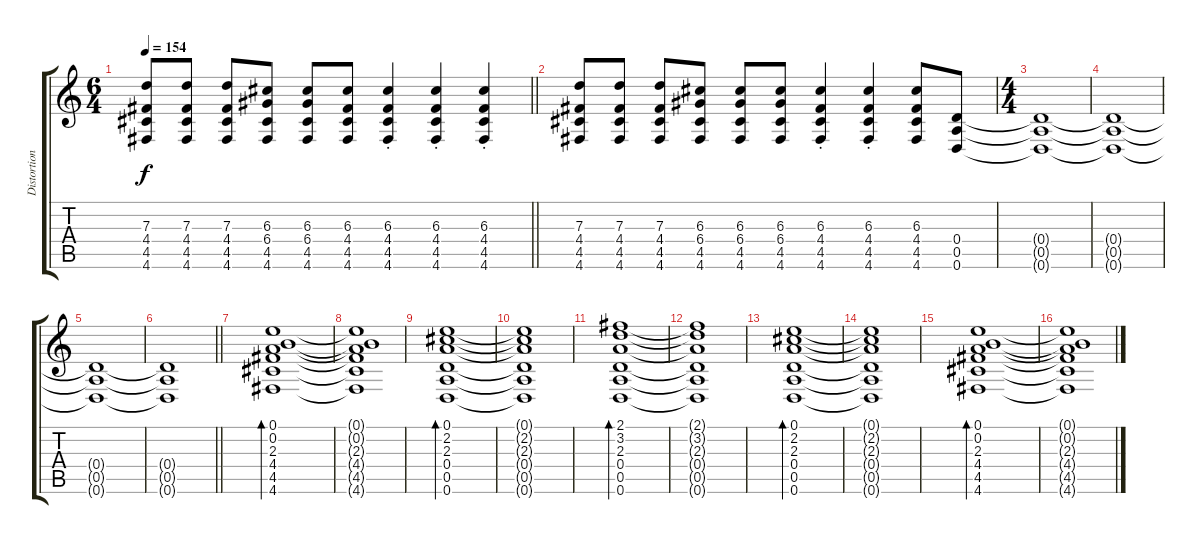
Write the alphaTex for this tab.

\track ("Distortion Guitar" "Distortion") {instrument overdrivenguitar}
\staff {score tabs}
\tuning (E4 B3 G3 D3 A2 D2) {hide}
\ts (6 4)
\tempo 154
\clef g2
\barLineRight lightlight
\ks c
(7.3 4.4 4.5 4.6).8{dy f} (7.3 4.4 4.5 4.6).8 (7.3 4.4 4.5 4.6).8 (6.3 6.4 4.5 4.6).8 (6.3 6.4 4.5 4.6).8 (6.3 4.4 4.5 4.6).8 (6.3{st} 4.4{st} 4.5{st} 4.6{st}).4 (6.3{st} 4.4{st} 4.5{st} 4.6{st}).4 (6.3{st} 4.4{st} 4.5{st} 4.6{st}).4 |
(7.3 4.4 4.5 4.6).8 (7.3 4.4 4.5 4.6).8 (7.3 4.4 4.5 4.6).8 (6.3 6.4 4.5 4.6).8 (6.3 6.4 4.5 4.6).8 (6.3 6.4 4.5 4.6).8 (6.3{st} 4.4{st} 4.5{st} 4.6{st}).4 (6.3{st} 4.4{st} 4.5{st} 4.6{st}).4 (6.3 4.4 4.5 4.6).8 (0.4 0.5 0.6).8 |
\ts (4 4)
(0.4{t} 0.5{t} 0.6{t}).1 |
(0.4{t} 0.5{t} 0.6{t}).1 |
(0.4{t} 0.5{t} 0.6{t}).1 |
\barLineRight lightlight
(0.4{t} 0.5{t} 0.6{t}).1 |
(0.1 0.2 2.3 4.4 4.5 4.6).1{bd 120} |
(0.1{t} 0.2{t} 2.3{t} 4.4{t} 4.5{t} 4.6{t}).1 |
(0.1 2.2 2.3 0.4 0.5 0.6).1{bd 120} |
(0.1{t} 2.2{t} 2.3{t} 0.4{t} 0.5{t} 0.6{t}).1 |
(2.1 3.2 2.3 0.4 0.5 0.6).1{bd 120} |
(2.1{t} 3.2{t} 2.3{t} 0.4{t} 0.5{t} 0.6{t}).1 |
(0.1 2.2 2.3 0.4 0.5 0.6).1{bd 120} |
(0.1{t} 2.2{t} 2.3{t} 0.4{t} 0.5{t} 0.6{t}).1 |
(0.1 0.2 2.3 4.4 4.5 4.6).1{bd 120} |
(0.1{t} 0.2{t} 2.3{t} 4.4{t} 4.5{t} 4.6{t}).1
